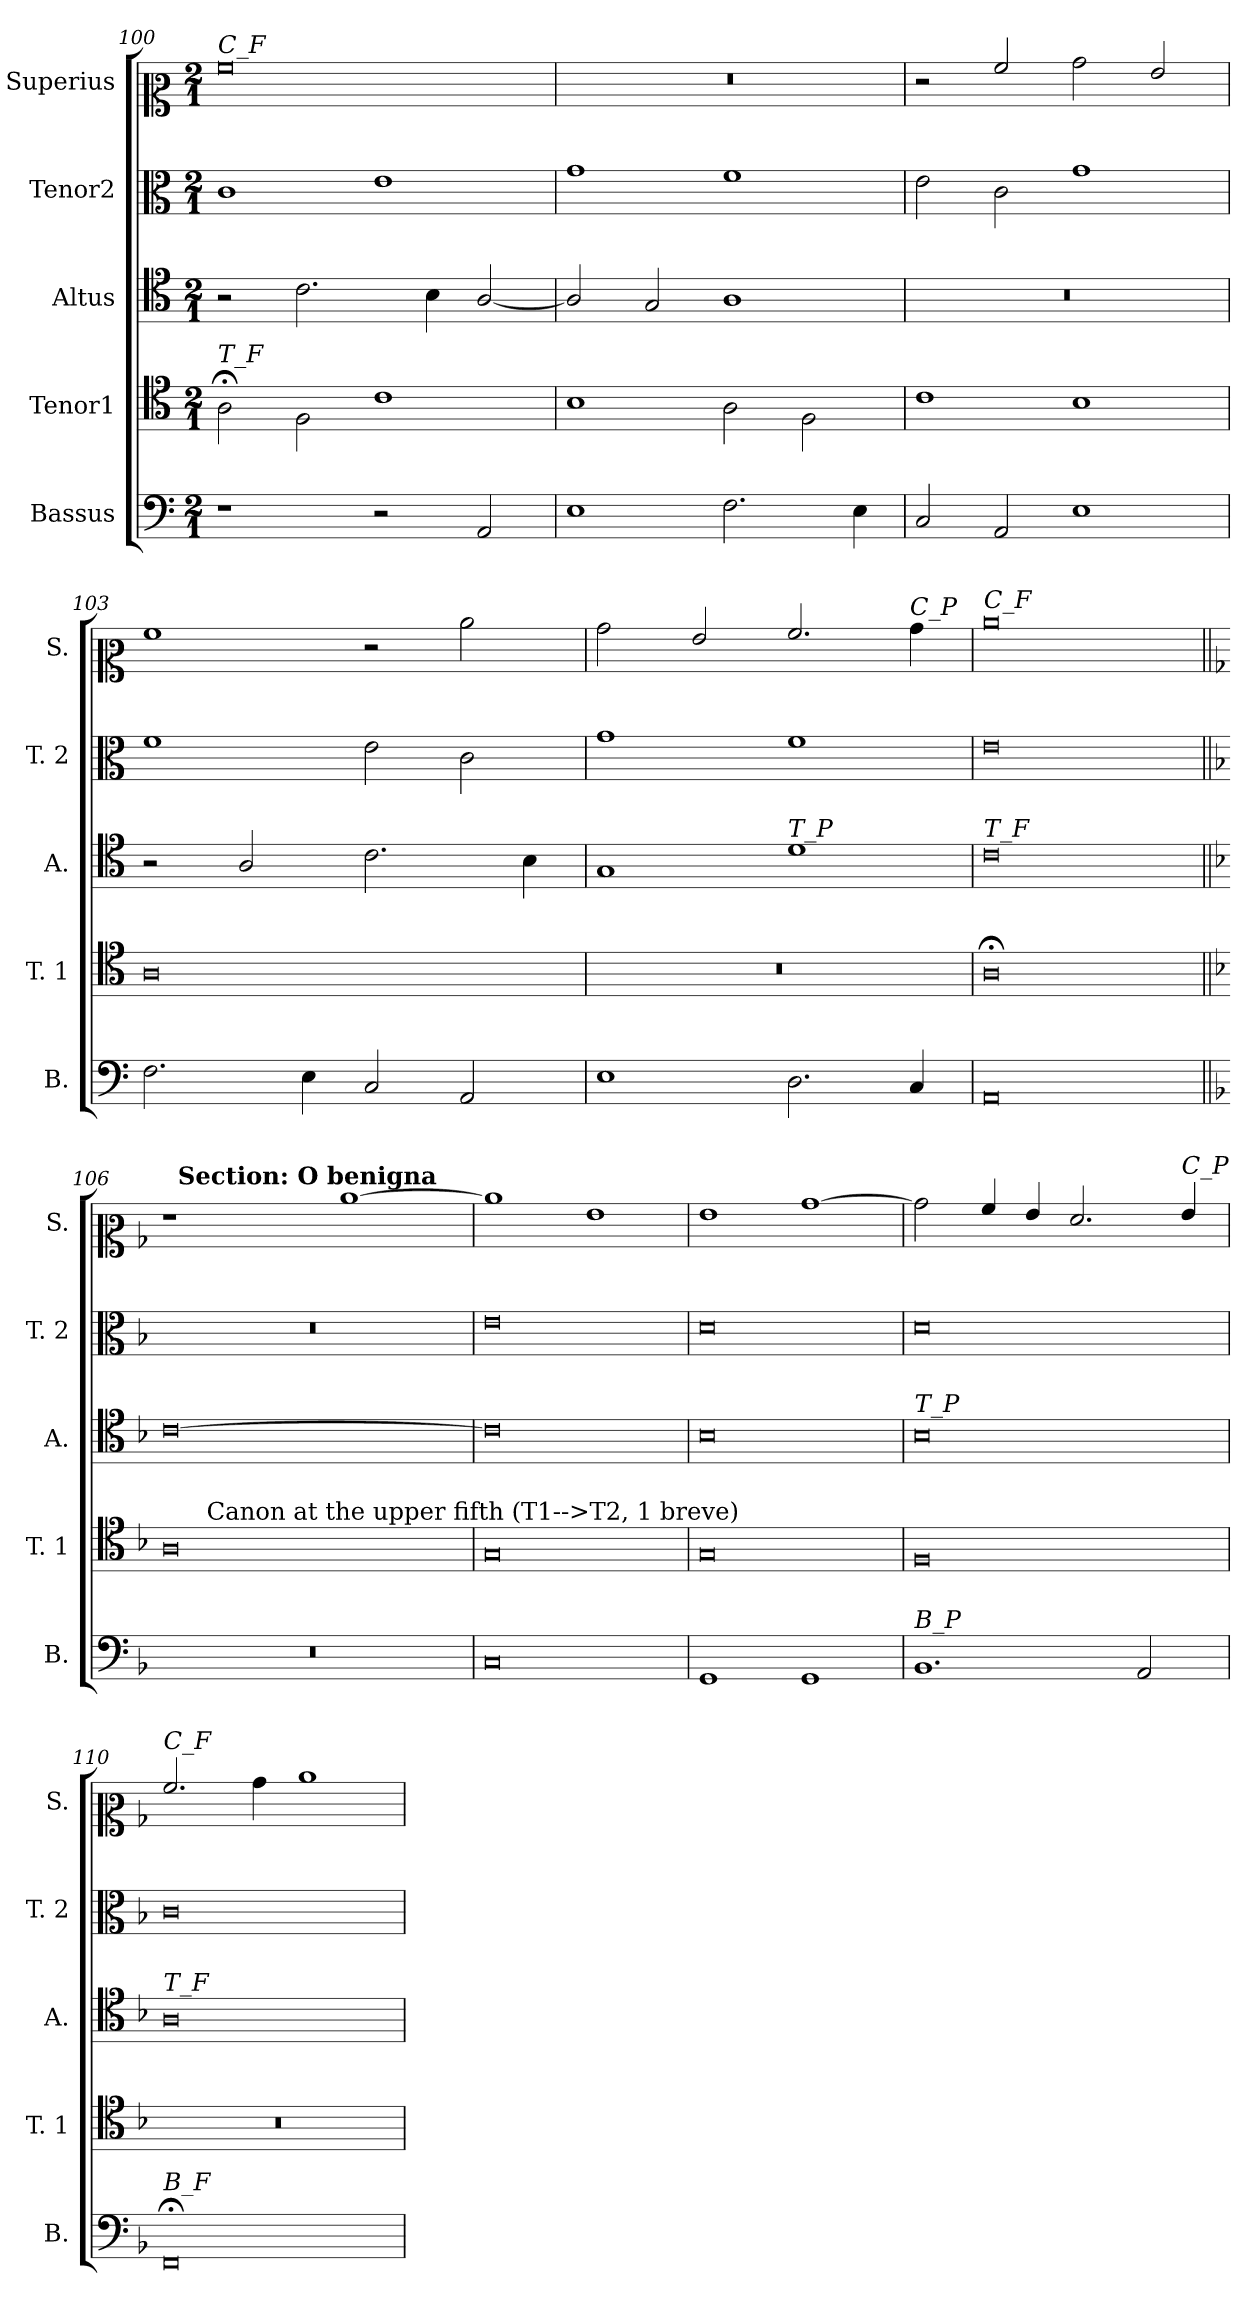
**kern	**kern	**kern	**kern	**kern
*part5	*part4	*part3	*part2	*part1
*staff5	*staff4	*staff3	*staff2	*staff1
*I"Bassus	*I"Tenor1	*I"Altus	*I"Tenor2	*I"Superius
*I'B.	*I'T. 1	*I'A.	*I'T. 2	*I'S.
*clefF4	*clefC4	*clefC4	*clefC3	*clefC2
*	*	*ITrd1c2	*	*
*k[]	*k[]	*k[b-e-]	*k[]	*k[]
*C:	*C:	*B-:	*C:	*C:
*M2/1	*M2/1	*M2/1	*M2/1	*M2/1
=100	=100	=100	=100	=100
!	!	!	!	!LO:TX:a:i:t=C_F
!	!LO:TX:a:i:t=T_F	!	!	!
1r	2A;<\	2r	1c	0a
.	2F\	2.B-\	.	.
2r	1c	.	1e	.
.	.	4A\	.	.
2AA/	.	[2G/	.	.
=101	=101	=101	=101	=101
1E	1B	2G/]	1g	0r
.	.	2F/	.	.
2.F\	2A\	1G	1f	.
.	2F\	.	.	.
4E\	.	.	.	.
=102	=102	=102	=102	=102
2C/	1c	0r	2e\	2r
2AA/	.	.	2c\	2a/
1E	1B	.	1g	2b\
.	.	.	.	2g/
=103	=103	=103	=103	=103
2.F\	0A	2r	1f	1a
.	.	2G/	.	.
4E\	.	.	.	.
2C/	.	2.B-\	2e\	2r
2AA/	.	.	2c\	2cc\
.	.	4A\	.	.
!!LO:PB:g=z
=104	=104	=104	=104	=104
1E	0r	1F	1g	2b\
.	.	.	.	2g/
!	!	!LO:TX:a:i:t=T_P	!	!
2.D\	.	1c	1f	2.a/
!	!	!	!	!LO:TX:a:i:t=C_P
4C/	.	.	.	4b\
=105	=105	=105	=105	=105
!	!	!	!	!LO:TX:a:i:t=C_F
!	!	!LO:TX:a:i:t=T_F	!	!
0AA	0A;<	0B-	0e	0cc
!!LO:LB:g=z
=106||	=106||	=106||	=106||	=106||
*k[b-]	*k[b-]	*k[b-e-a-]	*k[b-]	*k[b-]
*F:	*F:	*E-:	*F:	*F:
*	*^	*	*	*^
0r	0A	6ryy	[0B-	0r	1r	24ryy
!	!	!	!	!	!	!LO:TX:a:B:t=Section&colon; O benigna
.	.	.	.	.	.	3%2ryy
!	!	!LO:TX:a:t=Canon at the upper fifth (T1-->T2, 1 breve)	!	!	!	!
.	.	3%2ryy	.	.	.	.
.	.	.	.	.	.	3%2ryy
.	.	3%2..ryy	.	.	.	.
.	.	.	.	.	[1cc	.
.	.	.	.	.	.	3...ryy
*	*v	*v	*	*	*v	*v
=107	=107	=107	=107	=107
0C	0G	0B-]	0e	1cc]
.	.	.	.	1g
=108	=108	=108	=108	=108
1GG	0G	0A-	0d	1g
1GG	.	.	.	[1b-
=109	=109	=109	=109	=109
!	!	!LO:TX:a:i:t=T_P	!	!
!LO:TX:a:i:t=B_P	!	!	!	!
1.BB-	0F	0A-	0d	2b-\]
.	.	.	.	4a/
.	.	.	.	4g/
.	.	.	.	2.f/
2AA/	.	.	.	.
!	!	!	!	!LO:TX:a:i:t=C_P
.	.	.	.	4g/
=110	=110	=110	=110	=110
!	!	!	!	!LO:TX:a:i:t=C_F
!	!	!LO:TX:a:i:t=T_F	!	!
!LO:TX:a:i:t=B_F	!	!	!	!
0FF;<	0r	0G	0c	2.a/
.	.	.	.	4b-\
.	.	.	.	1cc
=	=	=	=	=
*-	*-	*-	*-	*-
